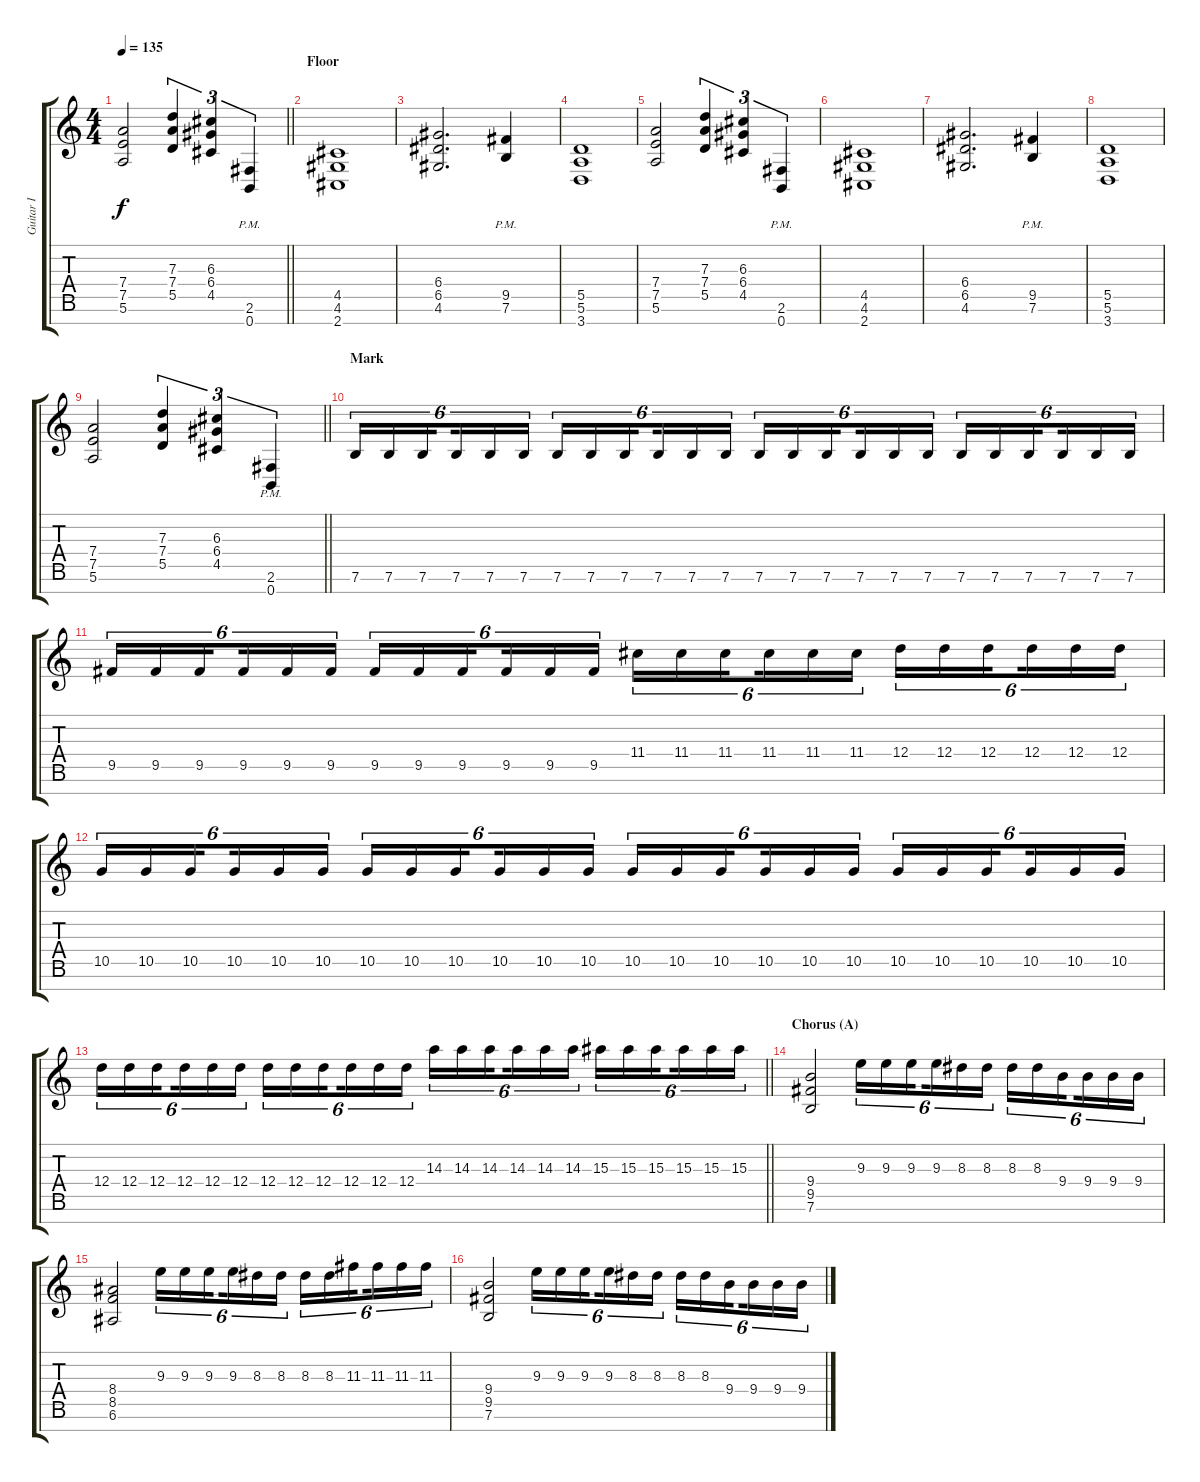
\track ("Guitar I" "Guitar I") {instrument distortionguitar}
\staff {score tabs}
\tuning (E4 B3 G3 D3 A2 E2 B1) {hide}
\ts (4 4)
\tempo 135
\clef g2
\barLineRight lightlight
\ks c
(7.4 7.5 5.6).2{dy f} (7.3 7.4 5.5).4{tu (3 2)} (6.3 6.4 4.5).4{tu (3 2)} (2.6{pm} 0.7{pm}).4{tu (3 2)} |
\section ("" "Floor")
(4.5 4.6 2.7).1 |
(6.4 6.5 4.6).2{d} (9.5{pm} 7.6{pm}).4 |
(5.5 5.6 3.7).1 |
(7.4 7.5 5.6).2 (7.3 7.4 5.5).4{tu (3 2)} (6.3 6.4 4.5).4{tu (3 2)} (2.6{pm} 0.7{pm}).4{tu (3 2)} |
(4.5 4.6 2.7).1 |
(6.4 6.5 4.6).2{d} (9.5{pm} 7.6{pm}).4 |
(5.5 5.6 3.7).1 |
\barLineRight lightlight
(7.4 7.5 5.6).2 (7.3 7.4 5.5).4{tu (3 2)} (6.3 6.4 4.5).4{tu (3 2)} (2.6{pm} 0.7{pm}).4{tu (3 2)} |
\section ("" "Mark")
7.6.16{tu (6 4)} 7.6.16{tu (6 4)} 7.6.16{tu (6 4) beam splitsecondary} 7.6.16{tu (6 4)} 7.6.16{tu (6 4)} 7.6.16{tu (6 4)} 7.6.16{tu (6 4)} 7.6.16{tu (6 4)} 7.6.16{tu (6 4) beam splitsecondary} 7.6.16{tu (6 4)} 7.6.16{tu (6 4)} 7.6.16{tu (6 4)} 7.6.16{tu (6 4)} 7.6.16{tu (6 4)} 7.6.16{tu (6 4) beam splitsecondary} 7.6.16{tu (6 4)} 7.6.16{tu (6 4)} 7.6.16{tu (6 4)} 7.6.16{tu (6 4)} 7.6.16{tu (6 4)} 7.6.16{tu (6 4) beam splitsecondary} 7.6.16{tu (6 4)} 7.6.16{tu (6 4)} 7.6.16{tu (6 4)} |
9.5.16{tu (6 4)} 9.5.16{tu (6 4)} 9.5.16{tu (6 4) beam splitsecondary} 9.5.16{tu (6 4)} 9.5.16{tu (6 4)} 9.5.16{tu (6 4)} 9.5.16{tu (6 4)} 9.5.16{tu (6 4)} 9.5.16{tu (6 4) beam splitsecondary} 9.5.16{tu (6 4)} 9.5.16{tu (6 4)} 9.5.16{tu (6 4)} 11.4.16{tu (6 4)} 11.4.16{tu (6 4)} 11.4.16{tu (6 4) beam splitsecondary} 11.4.16{tu (6 4)} 11.4.16{tu (6 4)} 11.4.16{tu (6 4)} 12.4.16{tu (6 4)} 12.4.16{tu (6 4)} 12.4.16{tu (6 4) beam splitsecondary} 12.4.16{tu (6 4)} 12.4.16{tu (6 4)} 12.4.16{tu (6 4)} |
10.5.16{tu (6 4)} 10.5.16{tu (6 4)} 10.5.16{tu (6 4) beam splitsecondary} 10.5.16{tu (6 4)} 10.5.16{tu (6 4)} 10.5.16{tu (6 4)} 10.5.16{tu (6 4)} 10.5.16{tu (6 4)} 10.5.16{tu (6 4) beam splitsecondary} 10.5.16{tu (6 4)} 10.5.16{tu (6 4)} 10.5.16{tu (6 4)} 10.5.16{tu (6 4)} 10.5.16{tu (6 4)} 10.5.16{tu (6 4) beam splitsecondary} 10.5.16{tu (6 4)} 10.5.16{tu (6 4)} 10.5.16{tu (6 4)} 10.5.16{tu (6 4)} 10.5.16{tu (6 4)} 10.5.16{tu (6 4) beam splitsecondary} 10.5.16{tu (6 4)} 10.5.16{tu (6 4)} 10.5.16{tu (6 4)} |
\barLineRight lightlight
12.4.16{tu (6 4)} 12.4.16{tu (6 4)} 12.4.16{tu (6 4) beam splitsecondary} 12.4.16{tu (6 4)} 12.4.16{tu (6 4)} 12.4.16{tu (6 4)} 12.4.16{tu (6 4)} 12.4.16{tu (6 4)} 12.4.16{tu (6 4) beam splitsecondary} 12.4.16{tu (6 4)} 12.4.16{tu (6 4)} 12.4.16{tu (6 4)} 14.3.16{tu (6 4)} 14.3.16{tu (6 4)} 14.3.16{tu (6 4) beam splitsecondary} 14.3.16{tu (6 4)} 14.3.16{tu (6 4)} 14.3.16{tu (6 4)} 15.3.16{tu (6 4)} 15.3.16{tu (6 4)} 15.3.16{tu (6 4) beam splitsecondary} 15.3.16{tu (6 4)} 15.3.16{tu (6 4)} 15.3.16{tu (6 4)} |
\section ("" "Chorus (A)")
(9.4 9.5 7.6).2 9.3.16{tu (6 4)} 9.3.16{tu (6 4)} 9.3.16{tu (6 4) beam splitsecondary} 9.3.16{tu (6 4)} 8.3.16{tu (6 4)} 8.3.16{tu (6 4)} 8.3.16{tu (6 4)} 8.3.16{tu (6 4)} 9.4.16{tu (6 4) beam splitsecondary} 9.4.16{tu (6 4)} 9.4.16{tu (6 4)} 9.4.16{tu (6 4)} |
(8.4 8.5 6.6).2 9.3.16{tu (6 4)} 9.3.16{tu (6 4)} 9.3.16{tu (6 4) beam splitsecondary} 9.3.16{tu (6 4)} 8.3.16{tu (6 4)} 8.3.16{tu (6 4)} 8.3.16{tu (6 4)} 8.3.16{tu (6 4)} 11.3.16{tu (6 4) beam splitsecondary} 11.3.16{tu (6 4)} 11.3.16{tu (6 4)} 11.3.16{tu (6 4)} |
(9.4 9.5 7.6).2 9.3.16{tu (6 4)} 9.3.16{tu (6 4)} 9.3.16{tu (6 4) beam splitsecondary} 9.3.16{tu (6 4)} 8.3.16{tu (6 4)} 8.3.16{tu (6 4)} 8.3.16{tu (6 4)} 8.3.16{tu (6 4)} 9.4.16{tu (6 4) beam splitsecondary} 9.4.16{tu (6 4)} 9.4.16{tu (6 4)} 9.4.16{tu (6 4)}
